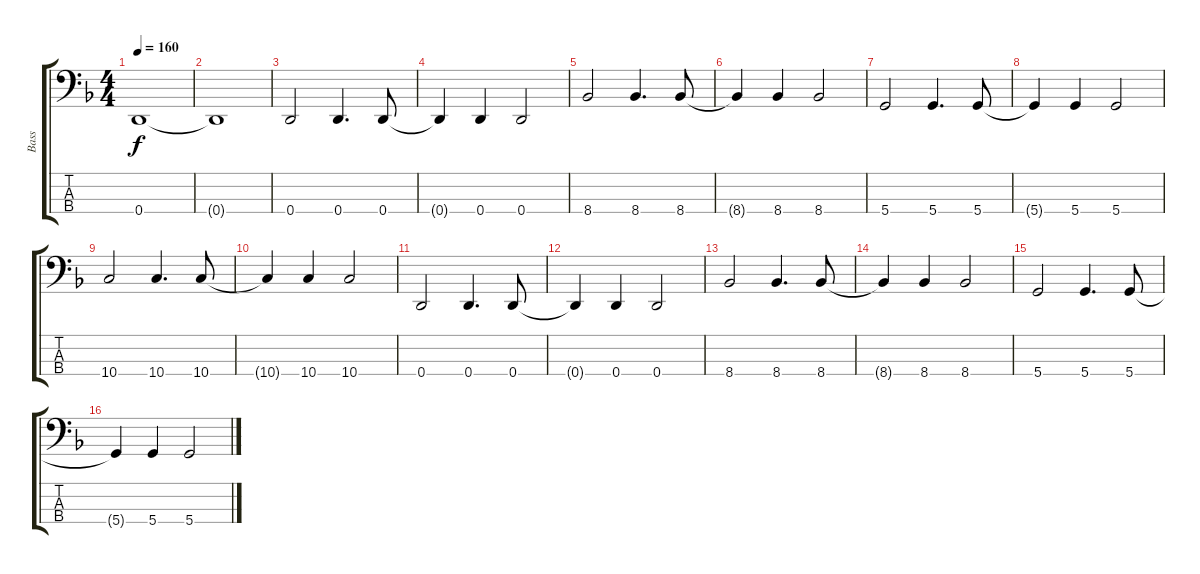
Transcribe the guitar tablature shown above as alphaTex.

\track ("Bass" "Bass") {instrument electricbassfinger}
\staff {score tabs}
\tuning (G2 D2 A1 D1) {hide}
\ts (4 4)
\tempo 160
\clef f4
\ks dminor
0.4.1{dy f} |
0.4{t}.1 |
0.4.2 0.4.4{d} 0.4.8 |
0.4{t}.4 0.4.4 0.4.2 |
8.4.2 8.4.4{d} 8.4.8 |
8.4{t}.4 8.4.4 8.4.2 |
5.4.2 5.4.4{d} 5.4.8 |
5.4{t}.4 5.4.4 5.4.2 |
10.4.2 10.4.4{d} 10.4.8 |
10.4{t}.4 10.4.4 10.4.2 |
0.4.2 0.4.4{d} 0.4.8 |
0.4{t}.4 0.4.4 0.4.2 |
8.4.2 8.4.4{d} 8.4.8 |
8.4{t}.4 8.4.4 8.4.2 |
5.4.2 5.4.4{d} 5.4.8 |
5.4{t}.4 5.4.4 5.4.2
